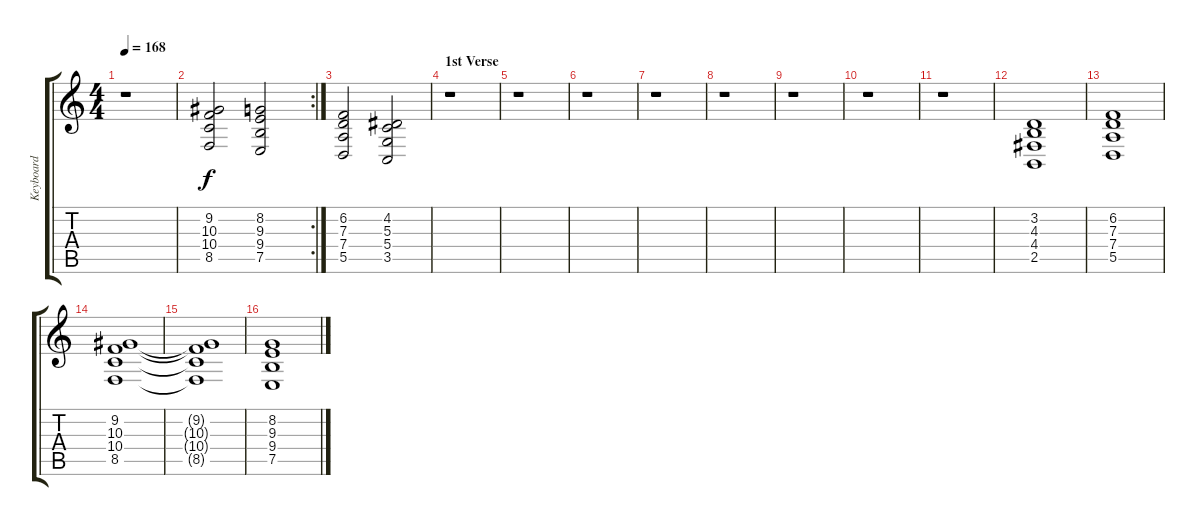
\track ("Keyboard" "Keyboard") {instrument choiraahs}
\staff {score tabs}
\tuning (E4 B3 G3 D3 A2 E2) {hide}
\ts (4 4)
\tempo 168
\clef g2
\ks c
r.1{dy f} |
\rc 2
(9.2 10.3 10.4 8.5).2 (8.2 9.3 9.4 7.5).2 |
(6.2 7.3 7.4 5.5).2 (4.2 5.3 5.4 3.5).2 |
\section ("" "1st Verse")
r.1 |
r.1 |
r.1 |
r.1 |
r.1 |
r.1 |
r.1 |
r.1 |
(3.2 4.3 4.4 2.5).1 |
(6.2 7.3 7.4 5.5).1 |
(9.2 10.3 10.4 8.5).1 |
(9.2{t} 10.3{t} 10.4{t} 8.5{t}).1 |
(8.2 9.3 9.4 7.5).1
